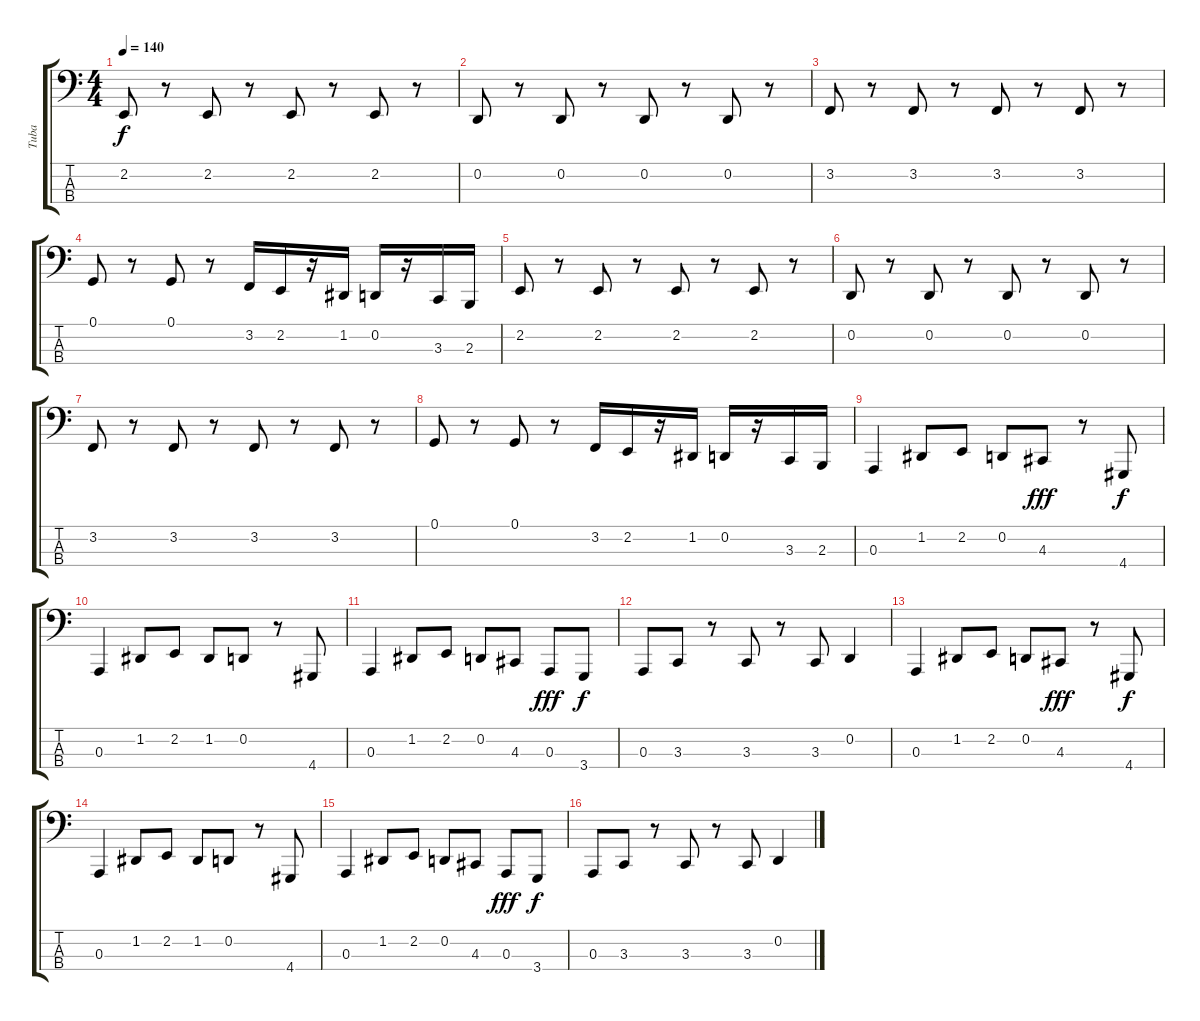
\track ("Tuba" "Tuba") {instrument tuba}
\staff {score tabs}
\tuning (G2 D2 A1 E1) {hide}
\ts (4 4)
\tempo 140
\clef f4
\ks c
2.2.8{dy f} r.8 2.2.8 r.8 2.2.8 r.8 2.2.8 r.8 |
0.2.8 r.8 0.2.8 r.8 0.2.8 r.8 0.2.8 r.8 |
3.2.8 r.8 3.2.8 r.8 3.2.8 r.8 3.2.8 r.8 |
0.1.8 r.8 0.1.8 r.8 3.2.16 2.2.16 r.16 1.2.16 0.2.16 r.16 3.3.16 2.3.16 |
2.2.8 r.8 2.2.8 r.8 2.2.8 r.8 2.2.8 r.8 |
0.2.8 r.8 0.2.8 r.8 0.2.8 r.8 0.2.8 r.8 |
3.2.8 r.8 3.2.8 r.8 3.2.8 r.8 3.2.8 r.8 |
0.1.8 r.8 0.1.8 r.8 3.2.16 2.2.16 r.16 1.2.16 0.2.16 r.16 3.3.16 2.3.16 |
0.3.4 1.2.8 2.2.8 0.2.8 4.3.8{dy fff} r.8 4.4.8{dy f} |
0.3.4 1.2.8 2.2.8 1.2.8 0.2.8 r.8 4.4.8 |
0.3.4 1.2.8 2.2.8 0.2.8 4.3.8 0.3.8{dy fff} 3.4.8{dy f} |
0.3.8 3.3.8 r.8 3.3.8 r.8 3.3.8 0.2.4 |
0.3.4 1.2.8 2.2.8 0.2.8 4.3.8{dy fff} r.8 4.4.8{dy f} |
0.3.4 1.2.8 2.2.8 1.2.8 0.2.8 r.8 4.4.8 |
0.3.4 1.2.8 2.2.8 0.2.8 4.3.8 0.3.8{dy fff} 3.4.8{dy f} |
0.3.8 3.3.8 r.8 3.3.8 r.8 3.3.8 0.2.4
